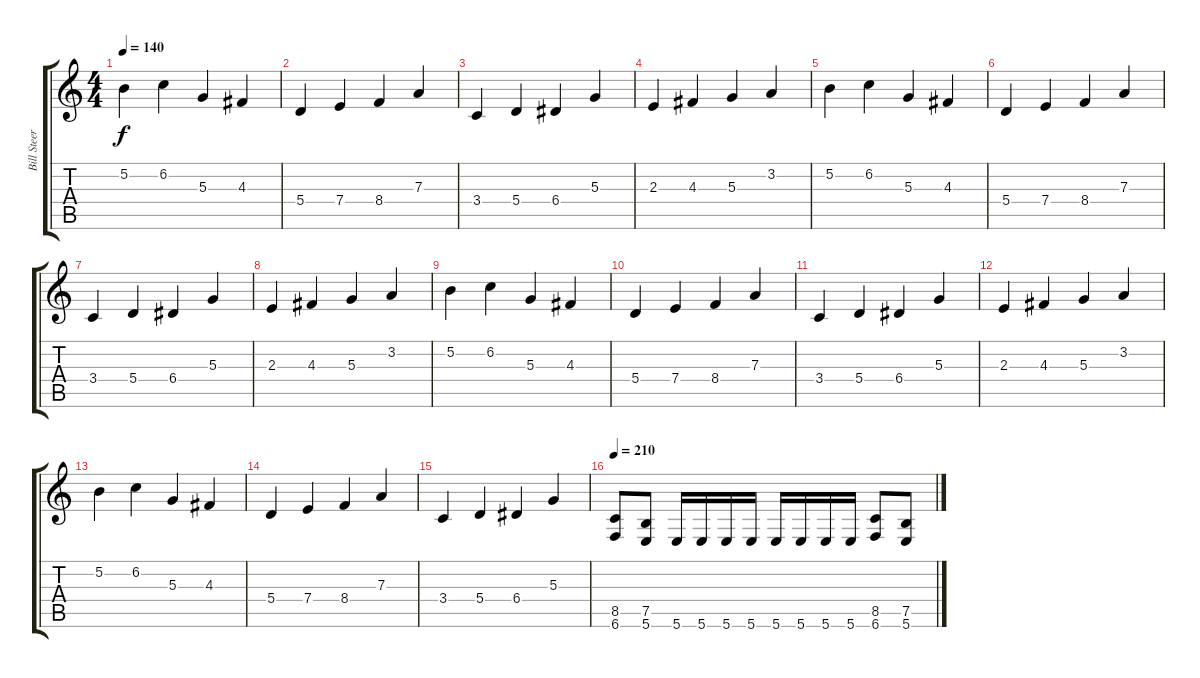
\track ("Bill Steer" "Bill Steer") {instrument distortionguitar}
\staff {score tabs}
\tuning (B3 Gb3 D3 A2 E2 B1) {hide}
\ts (4 4)
\tempo 140
\clef g2
\ks c
5.2.4{dy f} 6.2.4 5.3.4 4.3.4 |
5.4.4 7.4.4 8.4.4 7.3.4 |
3.4.4 5.4.4 6.4.4 5.3.4 |
2.3.4 4.3.4 5.3.4 3.2.4 |
5.2.4 6.2.4 5.3.4 4.3.4 |
5.4.4 7.4.4 8.4.4 7.3.4 |
3.4.4 5.4.4 6.4.4 5.3.4 |
2.3.4 4.3.4 5.3.4 3.2.4 |
5.2.4 6.2.4 5.3.4 4.3.4 |
5.4.4 7.4.4 8.4.4 7.3.4 |
3.4.4 5.4.4 6.4.4 5.3.4 |
2.3.4 4.3.4 5.3.4 3.2.4 |
5.2.4 6.2.4 5.3.4 4.3.4 |
5.4.4 7.4.4 8.4.4 7.3.4 |
3.4.4 5.4.4 6.4.4 5.3.4 |
\tempo 210
(8.5 6.6).8 (7.5 5.6).8 5.6.16 5.6.16 5.6.16 5.6.16 5.6.16 5.6.16 5.6.16 5.6.16 (8.5 6.6).8 (7.5 5.6).8
